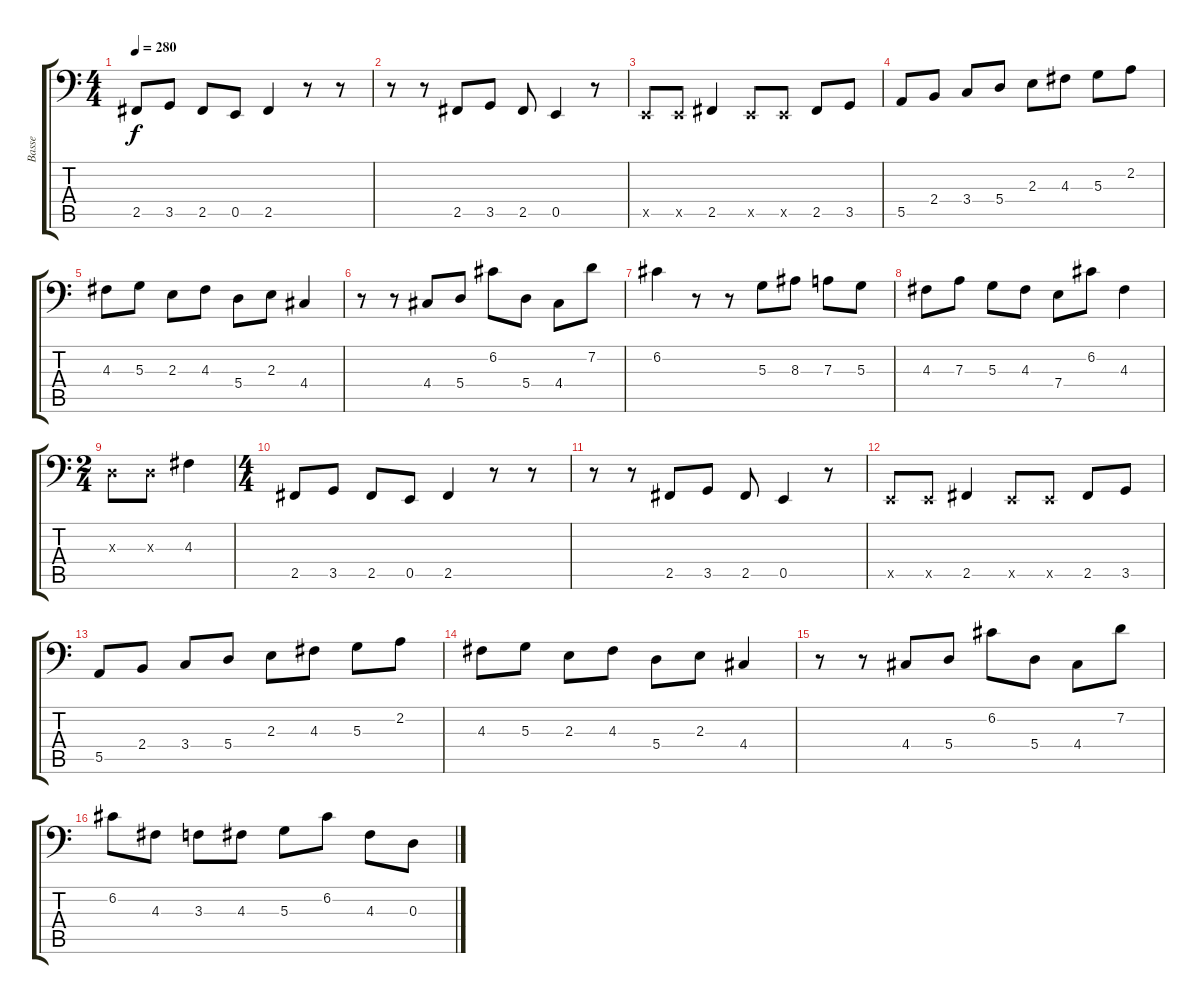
\track ("Basse" "Basse") {instrument electricbassfinger}
\staff {score tabs}
\tuning (C3 G2 D2 A1 E1 B0) {hide}
\ts (4 4)
\tempo 280
\clef f4
\ks c
2.5.8{dy f} 3.5.8 2.5.8 0.5.8 2.5.4 r.8 r.8 |
r.8 r.8 2.5.8 3.5.8 2.5.8 0.5.4 r.8 |
0.5{x}.8 0.5{x}.8 2.5.4 0.5{x}.8 0.5{x}.8 2.5.8 3.5.8 |
5.5.8 2.4.8 3.4.8 5.4.8 2.3.8 4.3.8 5.3.8 2.2.8 |
4.3.8 5.3.8 2.3.8 4.3.8 5.4.8 2.3.8 4.4.4 |
r.8 r.8 4.4.8 5.4.8 6.2.8 5.4.8 4.4.8 7.2.8 |
6.2.4 r.8 r.8 5.3.8 8.3.8 7.3.8 5.3.8 |
4.3.8 7.3.8 5.3.8 4.3.8 7.4.8 6.2.8 4.3.4 |
\ts (2 4)
0.3{x}.8 0.3{x}.8 4.3.4 |
\ts (4 4)
2.5.8 3.5.8 2.5.8 0.5.8 2.5.4 r.8 r.8 |
r.8 r.8 2.5.8 3.5.8 2.5.8 0.5.4 r.8 |
0.5{x}.8 0.5{x}.8 2.5.4 0.5{x}.8 0.5{x}.8 2.5.8 3.5.8 |
5.5.8 2.4.8 3.4.8 5.4.8 2.3.8 4.3.8 5.3.8 2.2.8 |
4.3.8 5.3.8 2.3.8 4.3.8 5.4.8 2.3.8 4.4.4 |
r.8 r.8 4.4.8 5.4.8 6.2.8 5.4.8 4.4.8 7.2.8 |
6.2.8 4.3.8 3.3.8 4.3.8 5.3.8 6.2.8 4.3.8 0.3.8
